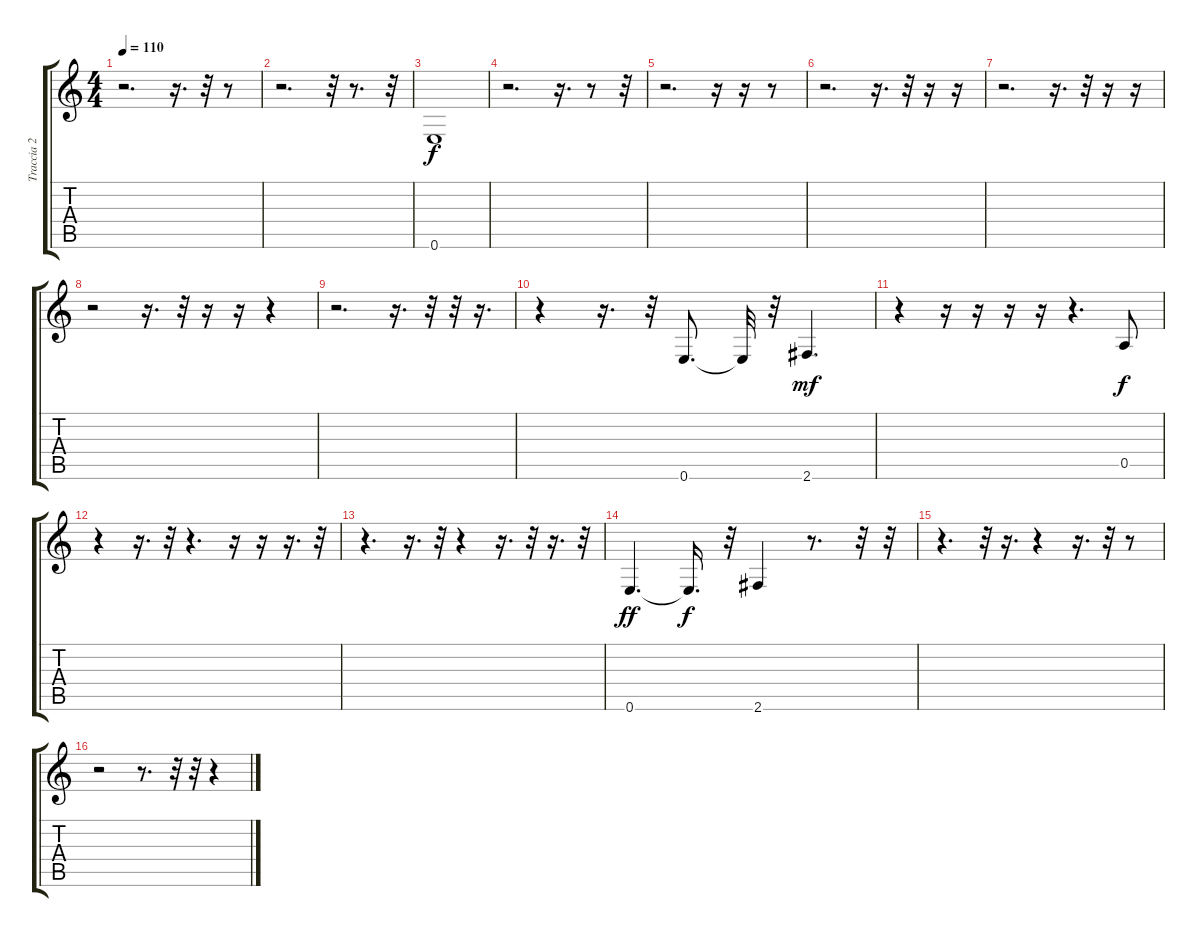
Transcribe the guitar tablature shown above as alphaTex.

\track ("Traccia 2" "Traccia 2") {instrument fretlessbass}
\staff {score tabs}
\tuning (E4 B3 G3 D3 A2 E2) {hide}
\ts (4 4)
\tempo 110
\clef g2
\ks c
r.2{d dy mf} r.16{d} r.32 r.8 |
r.2{d} r.32 r.8{d} r.32 |
0.6.1{dy f} |
r.2{d} r.16{d} r.8 r.32 |
r.2{d instrument electricbassfinger} r.16 r.16 r.8 |
r.2{d} r.16{d} r.32 r.16 r.16 |
r.2{d} r.16{d} r.32 r.16 r.16 |
r.2 r.16{d} r.32 r.16 r.16 r.4 |
r.2{d} r.16{d} r.32 r.32 r.16{d} |
r.4 r.16{d} r.32 0.6.8{d} 0.6{t}.32 r.32 2.6.4{d dy mf} |
r.4 r.16 r.16 r.16 r.16 r.4{d} 0.5.8{dy f} |
r.4 r.16{d} r.32 r.4{d} r.16 r.16 r.16{d} r.32 |
r.4{d} r.16{d} r.32 r.4 r.16{d} r.32 r.16{d} r.32 |
0.6.4{d dy ff} 0.6{t}.16{d dy f} r.32 2.6.4 r.8{d} r.32 r.32 |
r.4{d} r.32 r.16{d} r.4 r.16{d} r.32 r.8 |
r.2 r.8{d} r.32 r.32 r.4
